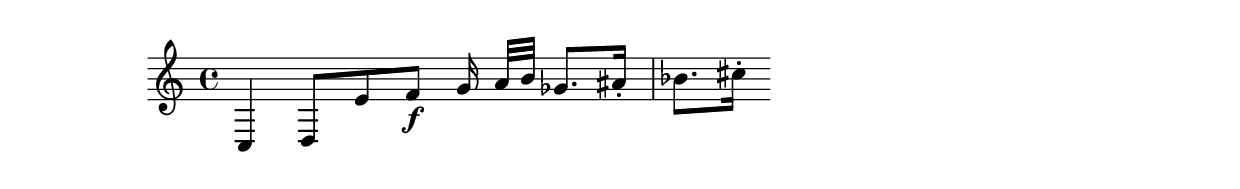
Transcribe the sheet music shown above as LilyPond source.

\version "2.18.2"
\book {
  \header {
  }

  \bookpart {
    <<
    \new Staff = Staff \with { }
    \context Staff = Staff {
      \relative c {
        c4 d8[ e' f\f]
        \autoBeamOff
        g16 a32[ b] ges8.[ ais16]-. bes8.[ cis16]-.
        \autoBeamOn
      }
    }
    >>
  }
}
